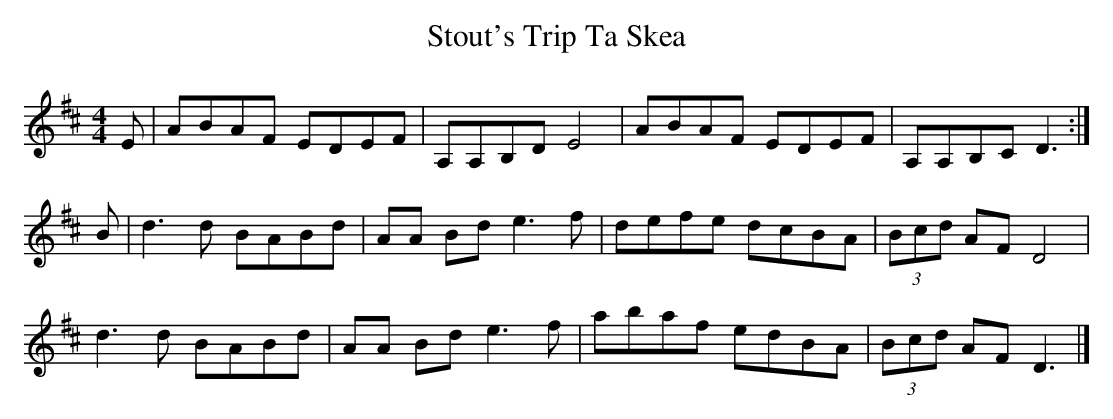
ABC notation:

X:1
T: Stout's Trip Ta Skea
M: 4/4
L: 1/8
K: D
E |\
ABAF EDEF | A,A,B,D E4 |\
ABAF EDEF | A,A,B,C D3 :|
B |\
d3d BABd | AA Bd e3f |\
defe dcBA | (3Bcd AF D4 |
d3d BABd | AA Bd e3f |\
abaf edBA | (3Bcd AF D3 |]
